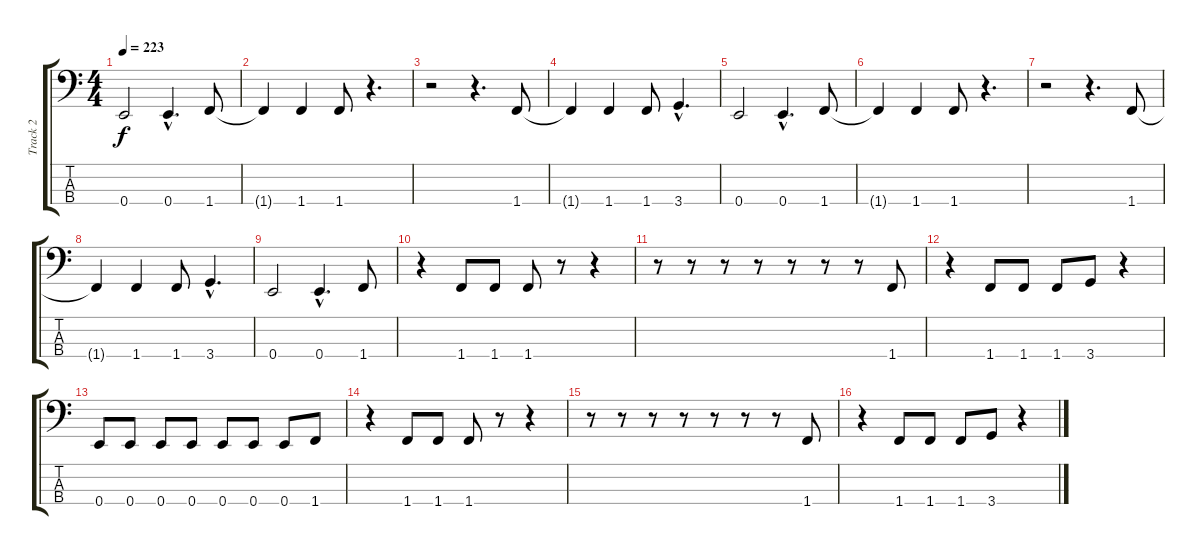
\track ("Track 2" "Track 2") {instrument slapbass1}
\staff {score tabs}
\tuning (G2 D2 A1 E1) {hide}
\ts (4 4)
\tempo 223
\clef f4
\ks c
0.4.2{dy f} 0.4{hac}.4{d} 1.4.8 |
1.4{t}.4 1.4.4 1.4.8 r.4{d} |
r.2 r.4{d} 1.4.8 |
1.4{t}.4 1.4.4 1.4.8 3.4{hac}.4{d} |
0.4.2 0.4{hac}.4{d} 1.4.8 |
1.4{t}.4 1.4.4 1.4.8 r.4{d} |
r.2 r.4{d} 1.4.8 |
1.4{t}.4 1.4.4 1.4.8 3.4{hac}.4{d} |
0.4.2 0.4{hac}.4{d} 1.4.8 |
r.4 1.4.8 1.4.8 1.4.8 r.8 r.4 |
r.8 r.8 r.8 r.8 r.8 r.8 r.8 1.4.8 |
r.4 1.4.8 1.4.8 1.4.8 3.4.8 r.4 |
0.4.8 0.4.8 0.4.8 0.4.8 0.4.8 0.4.8 0.4.8 1.4.8 |
r.4 1.4.8 1.4.8 1.4.8 r.8 r.4 |
r.8 r.8 r.8 r.8 r.8 r.8 r.8 1.4.8 |
r.4 1.4.8 1.4.8 1.4.8 3.4.8 r.4
